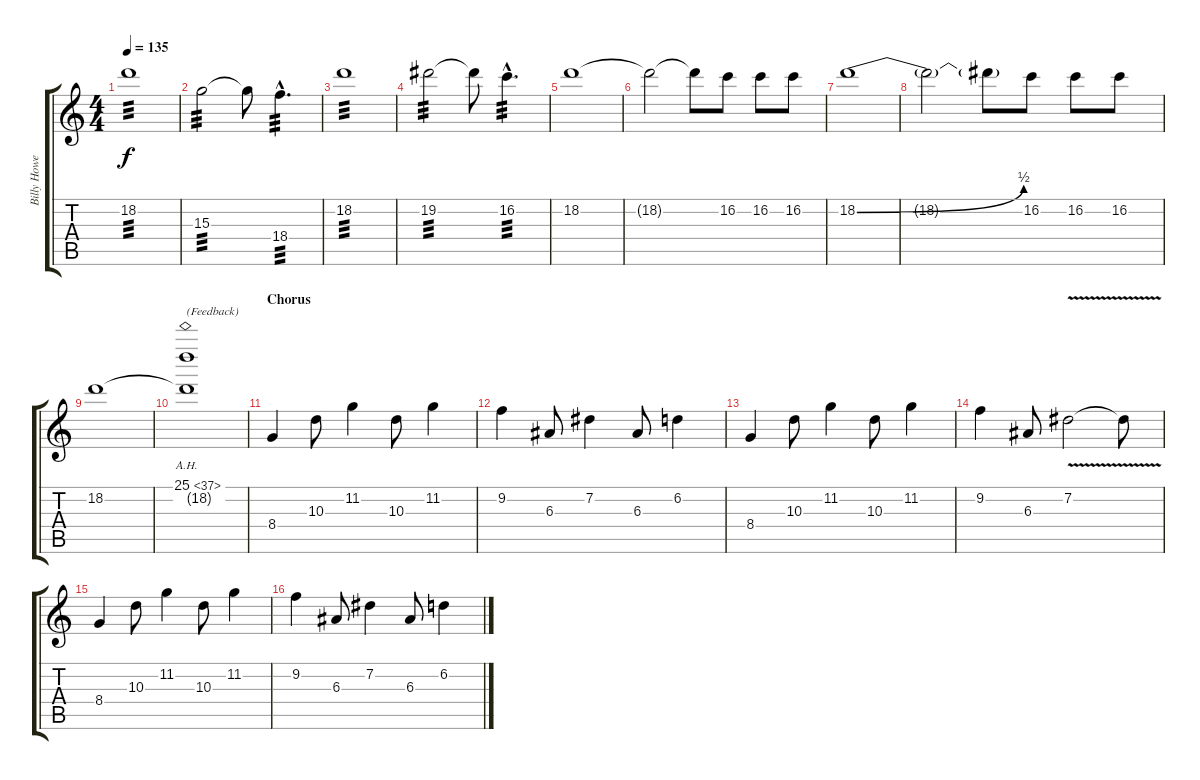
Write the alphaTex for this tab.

\track ("Billy Howerdell" "Billy Howe") {instrument distortionguitar}
\staff {score tabs}
\tuning (Db4 Ab3 E3 B2 Gb2 Db2) {hide}
\ts (4 4)
\tempo 135
\clef g2
\ks c
18.2.1{tp 3 dy f} |
15.3.2{tp 3} 15.3{t}.8 18.4{hac}.4{d tp 3} |
18.2.1{tp 3} |
19.2.2{tp 3} 19.2{t}.8 16.2{hac}.4{d tp 3} |
18.2.1{volume 16} |
18.2{t}.2 18.2{t}.8 16.2.8 16.2.8 16.2.8 |
18.2{be (bend 0 0 60 2)}.1 |
18.2{t}.2 18.2{t}.8 16.2.8 16.2.8 16.2.8 |
18.2.1 |
(25.1{ah 12} 18.2{t}).1{txt "(Feedback)" volume 12 instrument reedorgan} |
\section ("" "Chorus")
8.4.4{volume 16 instrument distortionguitar} 10.3.8 11.2.4 10.3.8 11.2.4 |
9.2.4 6.3.8 7.2.4 6.3.8 6.2.4 |
8.4.4{volume 16} 10.3.8 11.2.4 10.3.8 11.2.4 |
9.2.4 6.3.8 7.2{v}.2 7.2{t}.8 |
8.4.4{volume 16} 10.3.8 11.2.4 10.3.8 11.2.4 |
9.2.4 6.3.8 7.2.4 6.3.8 6.2.4
